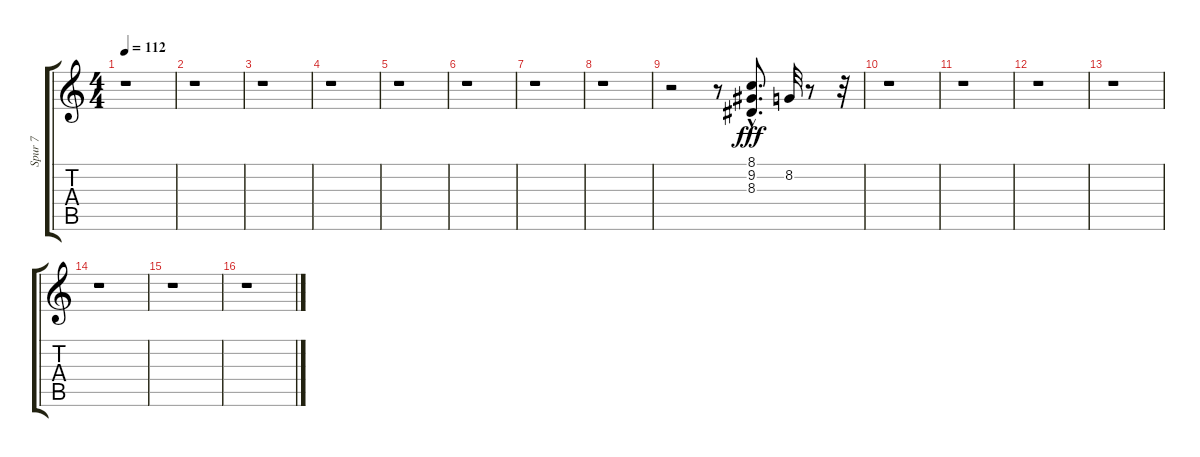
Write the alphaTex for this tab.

\track ("Spur 7" "Spur 7") {instrument brasssection}
\staff {score tabs}
\tuning (E4 B3 G3 D3 A2 E2) {hide}
\ts (4 4)
\tempo 112
\clef g2
\ks c
r.1{dy fff} |
r.1 |
r.1 |
r.1 |
r.1 |
r.1 |
r.1 |
r.1 |
r.2 r.8 (8.1{hac} 9.2{hac} 8.3).8{d} 8.2.32 r.8 r.32 |
r.1 |
r.1 |
r.1 |
r.1 |
r.1 |
r.1 |
r.1
